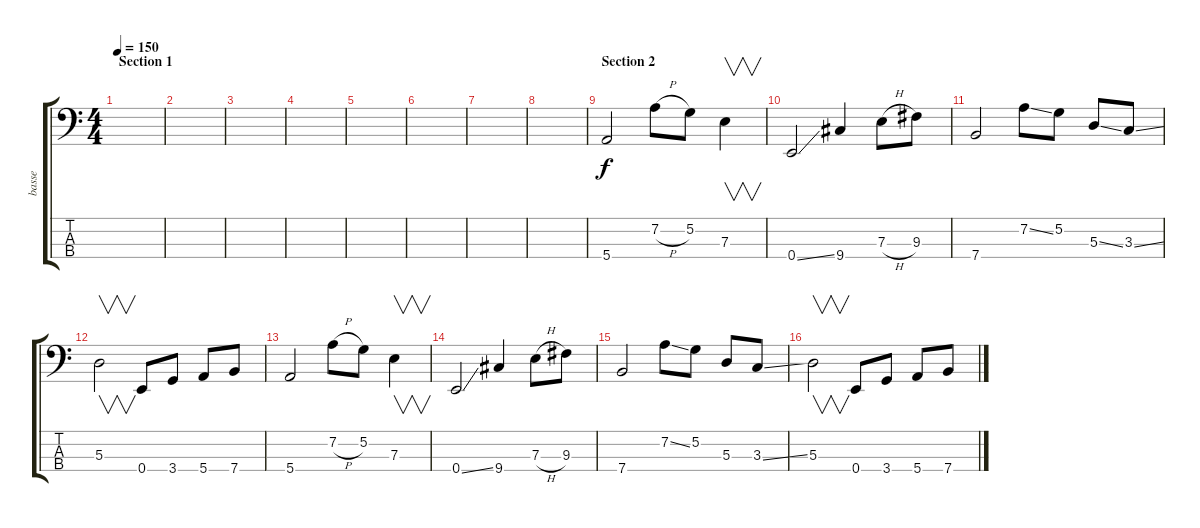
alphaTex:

\track ("basse" "basse") {instrument electricbassfinger}
\staff {score tabs}
\tuning (G2 D2 A1 E1) {hide}
\ts (4 4)
\section ("" "Section 1")
\tempo 150
\clef f4
\ks c
|
|
|
|
|
|
|
|
\section ("" "Section 2")
5.4.2 7.2{h}.8 5.2.8 7.3.4{v} |
0.4{ss}.2 9.4.4 7.3{h}.8 9.3.8 |
7.4.2 7.2{ss}.8 5.2.8 5.3{ss}.8 3.3{ss}.8 |
5.3.2{v} 0.4.8 3.4.8 5.4.8 7.4.8 |
5.4.2 7.2{h}.8 5.2.8 7.3.4{v} |
0.4{ss}.2 9.4.4 7.3{h}.8 9.3.8 |
7.4.2 7.2{ss}.8 5.2.8 5.3.8 3.3{ss}.8 |
5.3.2{v} 0.4.8 3.4.8 5.4.8 7.4.8
